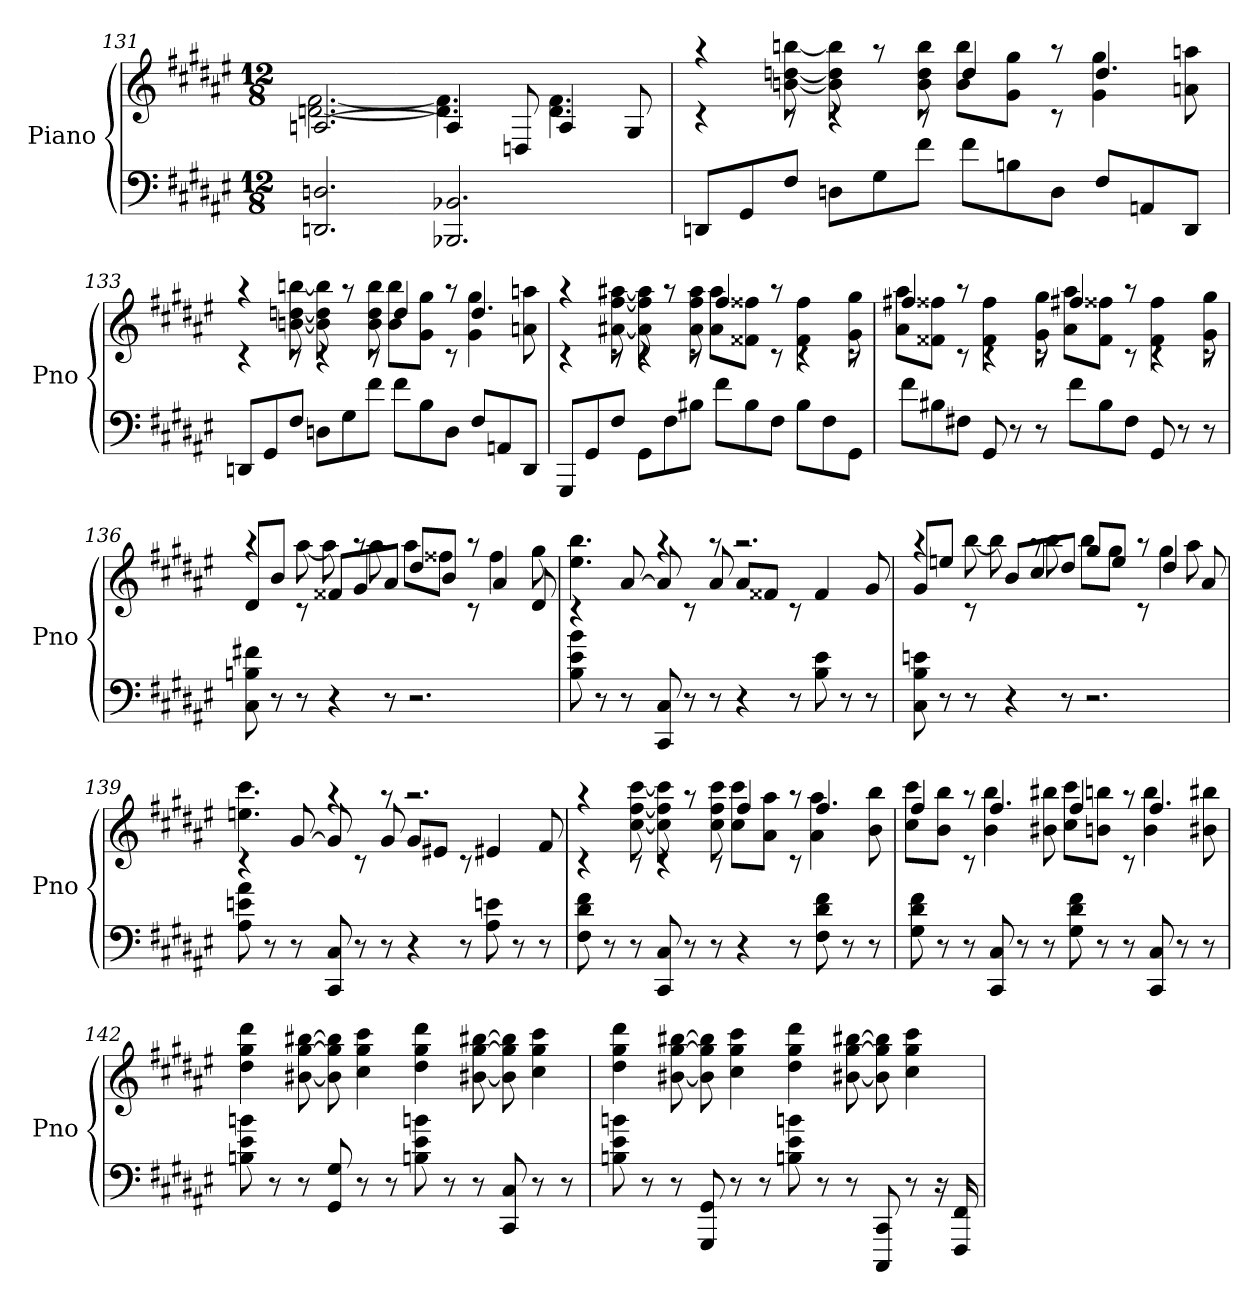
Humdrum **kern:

**kern	**kern
*part1	*part1
*staff2	*staff1
*I"Piano	*
*I'Pno	*
*clefF4	*clefG2
*k[f#c#g#d#a#e#]	*k[f#c#g#d#a#e#]
*M12/8	*M12/8
=131	=131
*	*^
2.DDn 2.Dn	[2.An	[2.dn [2.f#
2.BBB-X 2.BB-X	4A]	4.d] 4.f#]
.	8Dn	.
.	4A	4.d 4.f#
.	8G#	.
=132	=132	=132
8DDnL	4rc	4raa
8GG#	.	.
8F#J	8rc	[8bn [8ddn [8bbn
8DnL	4rc	8b] 8dd] 8bb]
8G#	.	8raa
8f#J	8rc	8b 8dd 8bb
8f#L	4dd	8b 8bbL
8Bn	.	8g# 8gg#J
8DJ	8rc	8raa
8F#L	4.dd	4g# 4gg#
8AAn	.	.
8DDJ	.	8an 8aan
=133	=133	=133
8DDnL	4rc	4raa
8GG#	.	.
8F#J	8rc	[8bn [8ddn [8bbn
8DnL	4rc	8b] 8dd] 8bb]
8G#	.	8raa
8f#J	8rc	8b 8dd 8bb
8f#L	4dd	8b 8bbL
8B	.	8g# 8gg#J
8DJ	8rc	8raa
8F#L	4.dd	4g# 4gg#
8AAn	.	.
8DDJ	.	8an 8aan
=134	=134	=134
8GGG#L	4rc	4raa
8GG#	.	.
8F#J	8rc	[8a#X [8ff# [8aa#X
8GG#L	4rc	8a#] 8ff#] 8aa#]
8F#	.	8raa
8B#XJ	8rc	8a# 8ff# 8aa#
8f#L	4ff#	8a# 8aa#L
8B#	.	8f##X 8ff##XJ
8F#J	8rc	8raa
8B#L	4rc	4f## 4ff##
8F#	.	.
8GG#J	8rc	8g# 8gg#
=135	=135	=135
8f#L	4ff#X	8a# 8aa#L
8B#X	.	8f##X 8ff##XJ
8F#XJ	8rc	8raa
8GG#	4rc	4f## 4ff##
8r	.	.
8r	8rc	8g# 8gg#
8f#L	4ff#X	8a# 8aa#L
8B#	.	8f## 8ff##XJ
8F#J	8rc	8raa
8GG#	4rc	4f## 4ff##
8r	.	.
8r	8rc	8g# 8gg#
=136	=136	=136
8C# 8Bn 8f#X	8d#L	4raa
8r	8bJ	.
8r	8rc	[8aa#
4r	8f##XL	8aa#]
.	8g#	8raa
8r	8a#J	8aa#
2.r	8dd#L	8aa#L
.	8bJ	8ff##XJ
.	8rc	8raa
.	4a#	4ff##
.	8d#	8gg#
=137	=137	=137
8B 8e# 8b	4rc	4.ee# 4.bb
8r	.	.
8r	[8a#	.
8CC# 8C#	8a#]	4raa
8r	8rc	.
8r	8a#	8raa
4r	8a#L	2.raa
.	8f##XJ	.
8r	8rc	.
8B 8e#	4f##	.
8r	.	.
8r	8g#	.
=138	=138	=138
8C# 8B 8en	8g#L	4raa
8r	8eenJ	.
8r	8rc	[8bb
4r	8bL	8bb]
.	8cc#	8raa
8r	8dd#J	8bb
2.r	8gg#L	8bbL
.	8eeJ	8gg#J
.	8rc	8raa
.	4dd#	4gg#
.	8a#	8aa#
=139	=139	=139
8A# 8en 8a#	4rc	4.een 4.ccc#
8r	.	.
8r	[8g#	.
8CC# 8C#	8g#]	4raa
8r	8rc	.
8r	8g#	8raa
4r	8g#L	2.raa
.	8e#XJ	.
8r	8rc	.
8A# 8en	4e#X	.
8r	.	.
8r	8f#	.
=140	=140	=140
8F# 8d# 8f#	4rc	4raa
8r	.	.
8r	8rc	[8cc# [8ff# [8ccc#
8CC# 8C#	4rc	8cc#] 8ff#] 8ccc#]
8r	.	8raa
8r	8rc	8cc# 8ff# 8ccc#
4r	4ff#	8cc# 8ccc#L
.	.	8a# 8aa#J
8r	8rc	8raa
8F# 8d# 8f#	4.ff#	4a# 4aa#
8r	.	.
8r	.	8b 8bb
=141	=141	=141
8G# 8d# 8f#	4ff#	8cc# 8ccc#L
8r	.	8b 8bbJ
8r	8rc	8raa
8CC# 8C#	4.ff#	4b 4bb
8r	.	.
8r	.	8b#X 8bb#X
8G# 8d# 8f#	4ff#	8cc# 8ccc#L
8r	.	8bn 8bbnJ
8r	8rc	8raa
8CC# 8C#	4.ff#	4b 4bb
8r	.	.
8r	.	8b#X 8bb#X
*	*v	*v
=142	=142
8Bn 8e# 8bn	4dd# 4gg# 4ddd#
8r	.
8r	[8b#X [8gg# [8bb#X
8GG# 8G#	8b#] 8gg#] 8bb#]
8r	4cc# 4gg# 4ccc#
8r	.
8Bn 8e# 8bn	4dd# 4gg# 4ddd#
8r	.
8r	[8b#X [8gg# [8bb#X
8CC# 8C#	8b#] 8gg#] 8bb#]
8r	4cc# 4gg# 4ccc#
8r	.
=143	=143
8Bn 8e# 8bn	4dd# 4gg# 4ddd#
8r	.
8r	[8b#X [8gg# [8bb#X
8GGG# 8GG#	8b#] 8gg#] 8bb#]
8r	4cc# 4gg# 4ccc#
8r	.
8Bn 8e# 8bn	4dd# 4gg# 4ddd#
8r	.
8r	[8b#X [8gg# [8bb#X
8CCC# 8CC#	8b#] 8gg#] 8bb#]
8r	4cc# 4gg# 4ccc#
16r	.
16FFF# 16FF#	.
=	=
*-	*-
